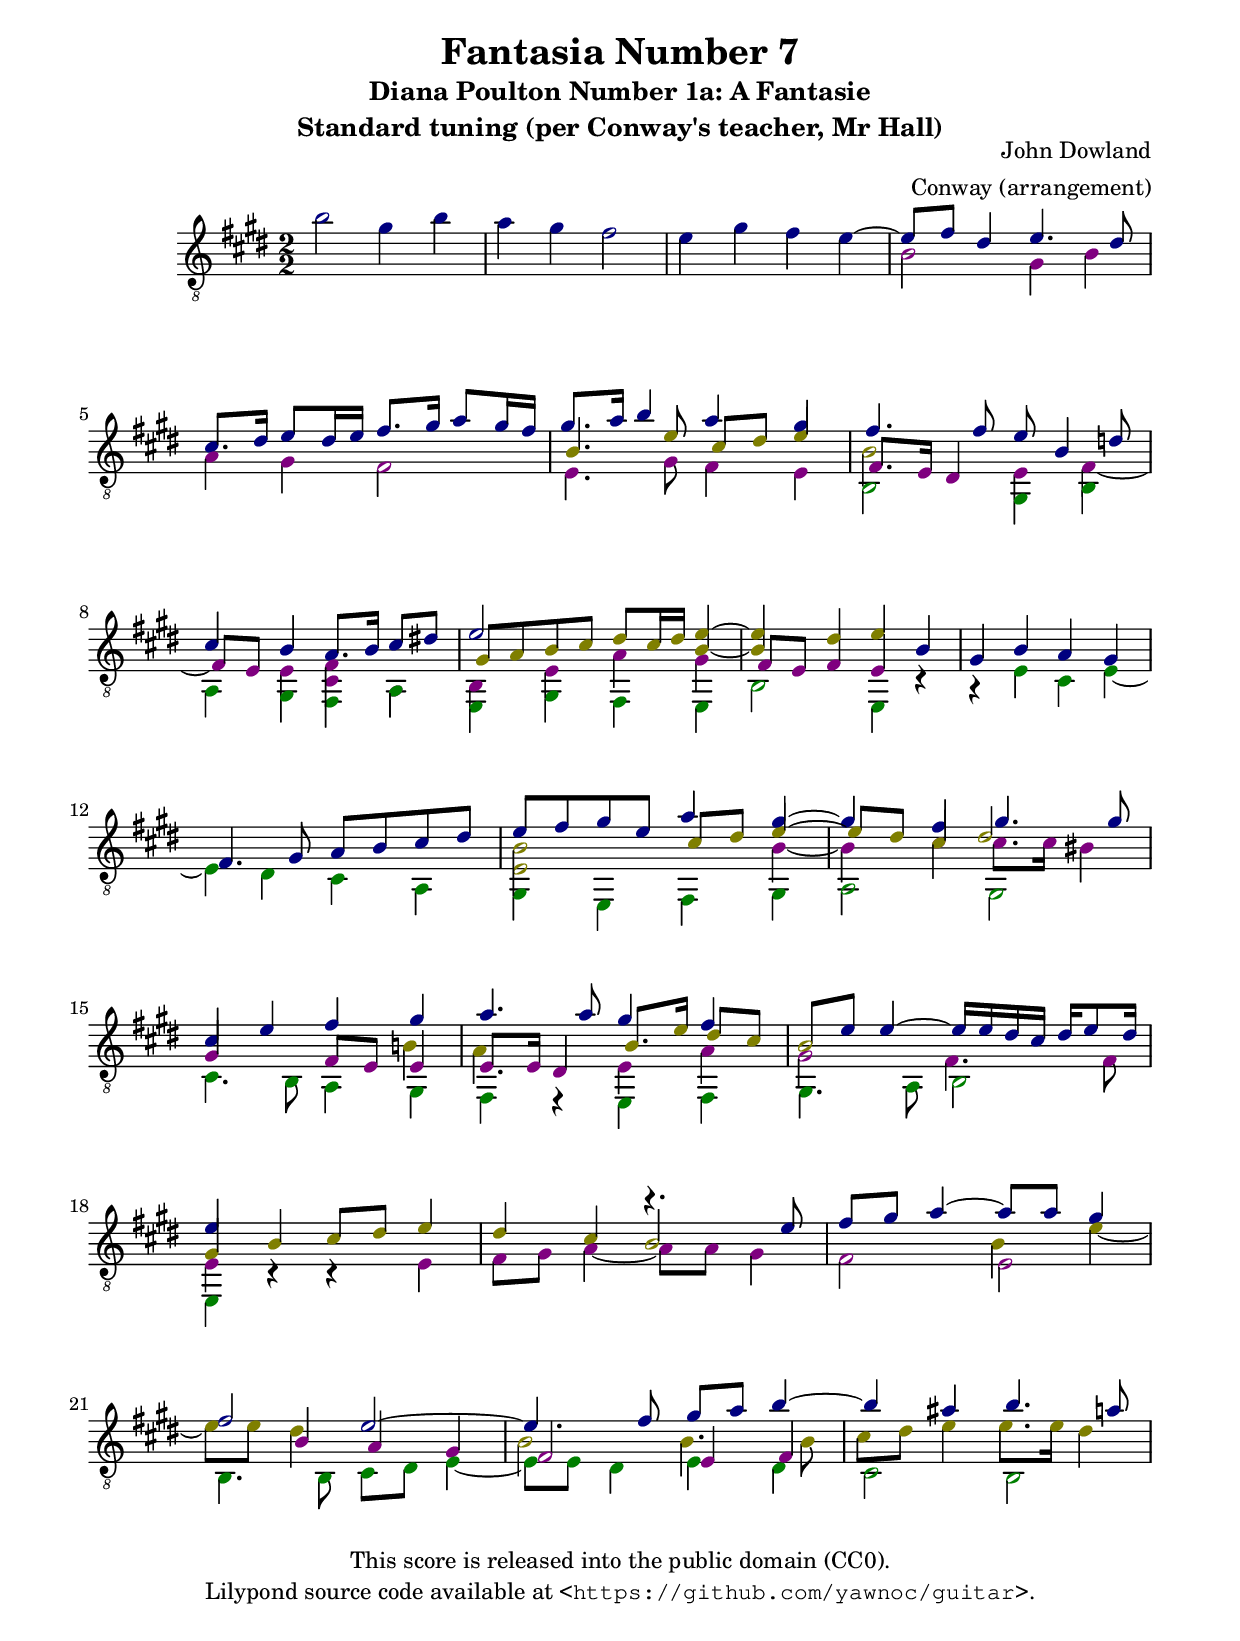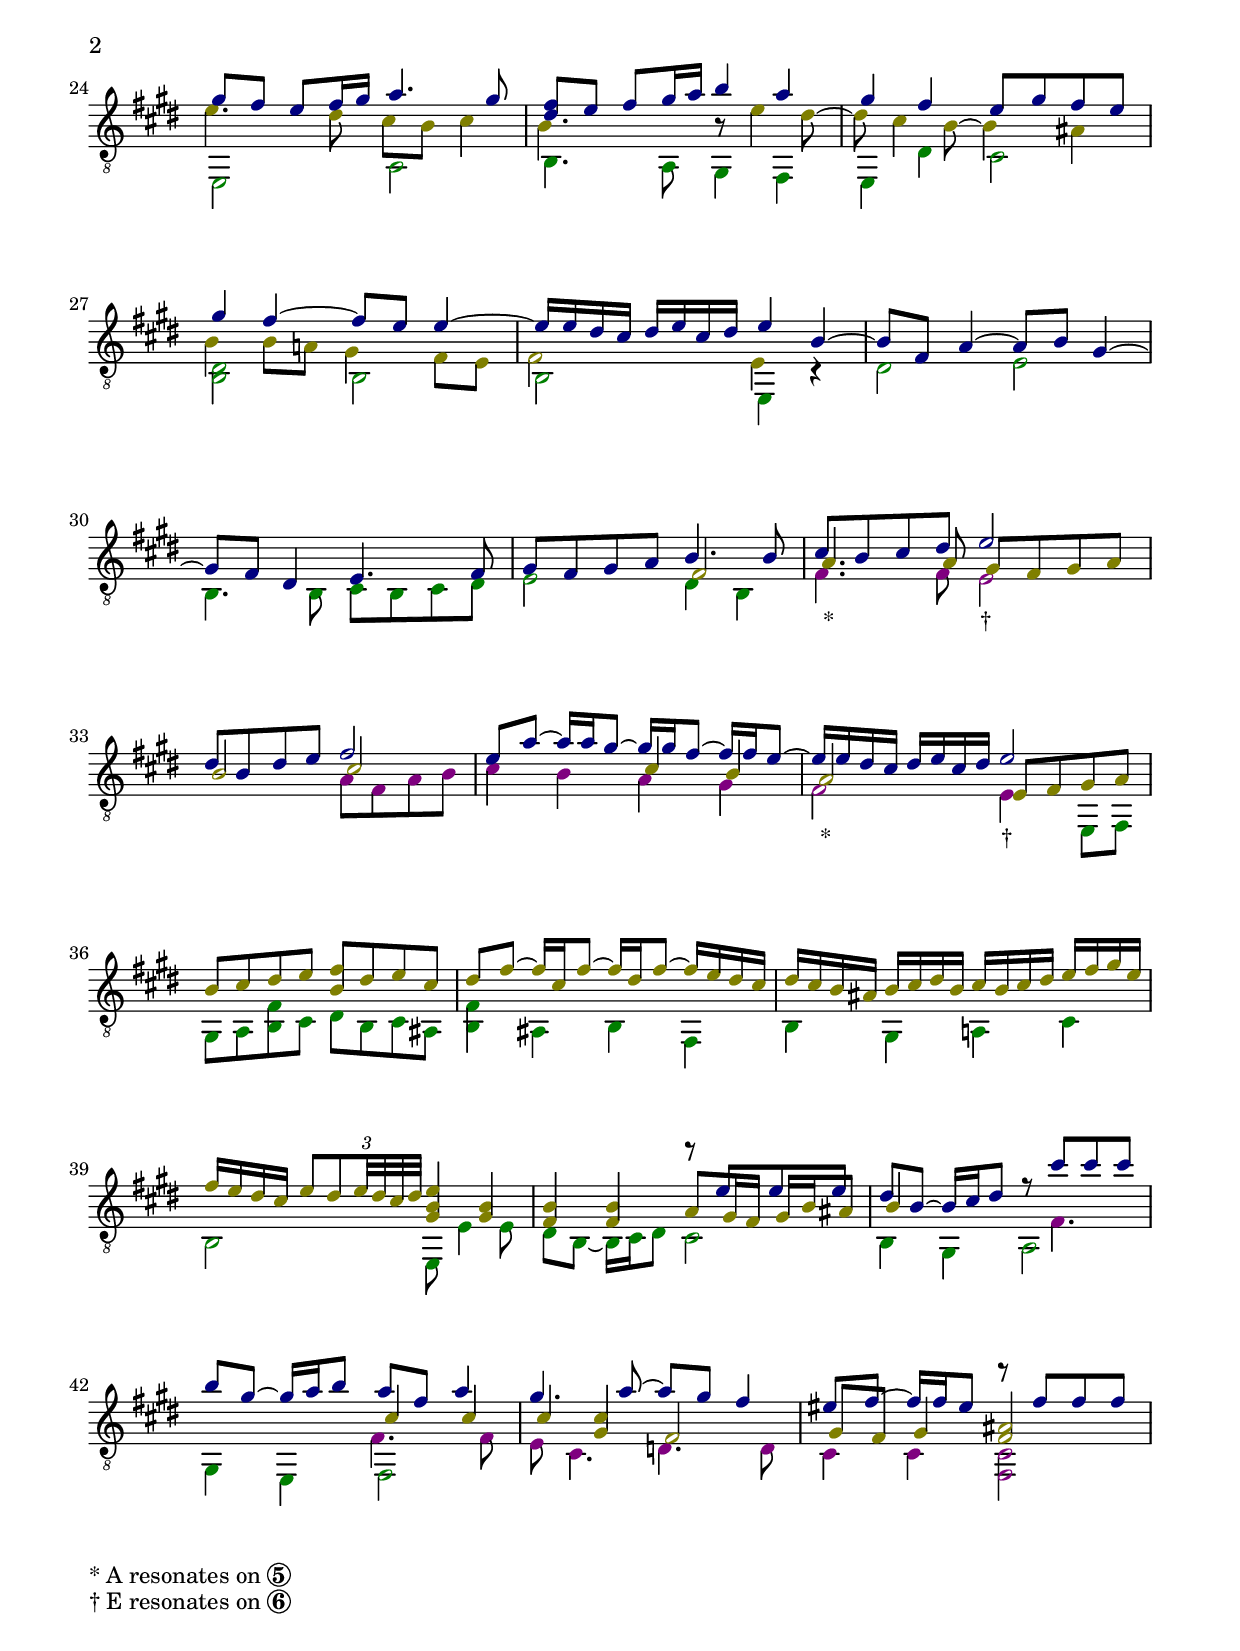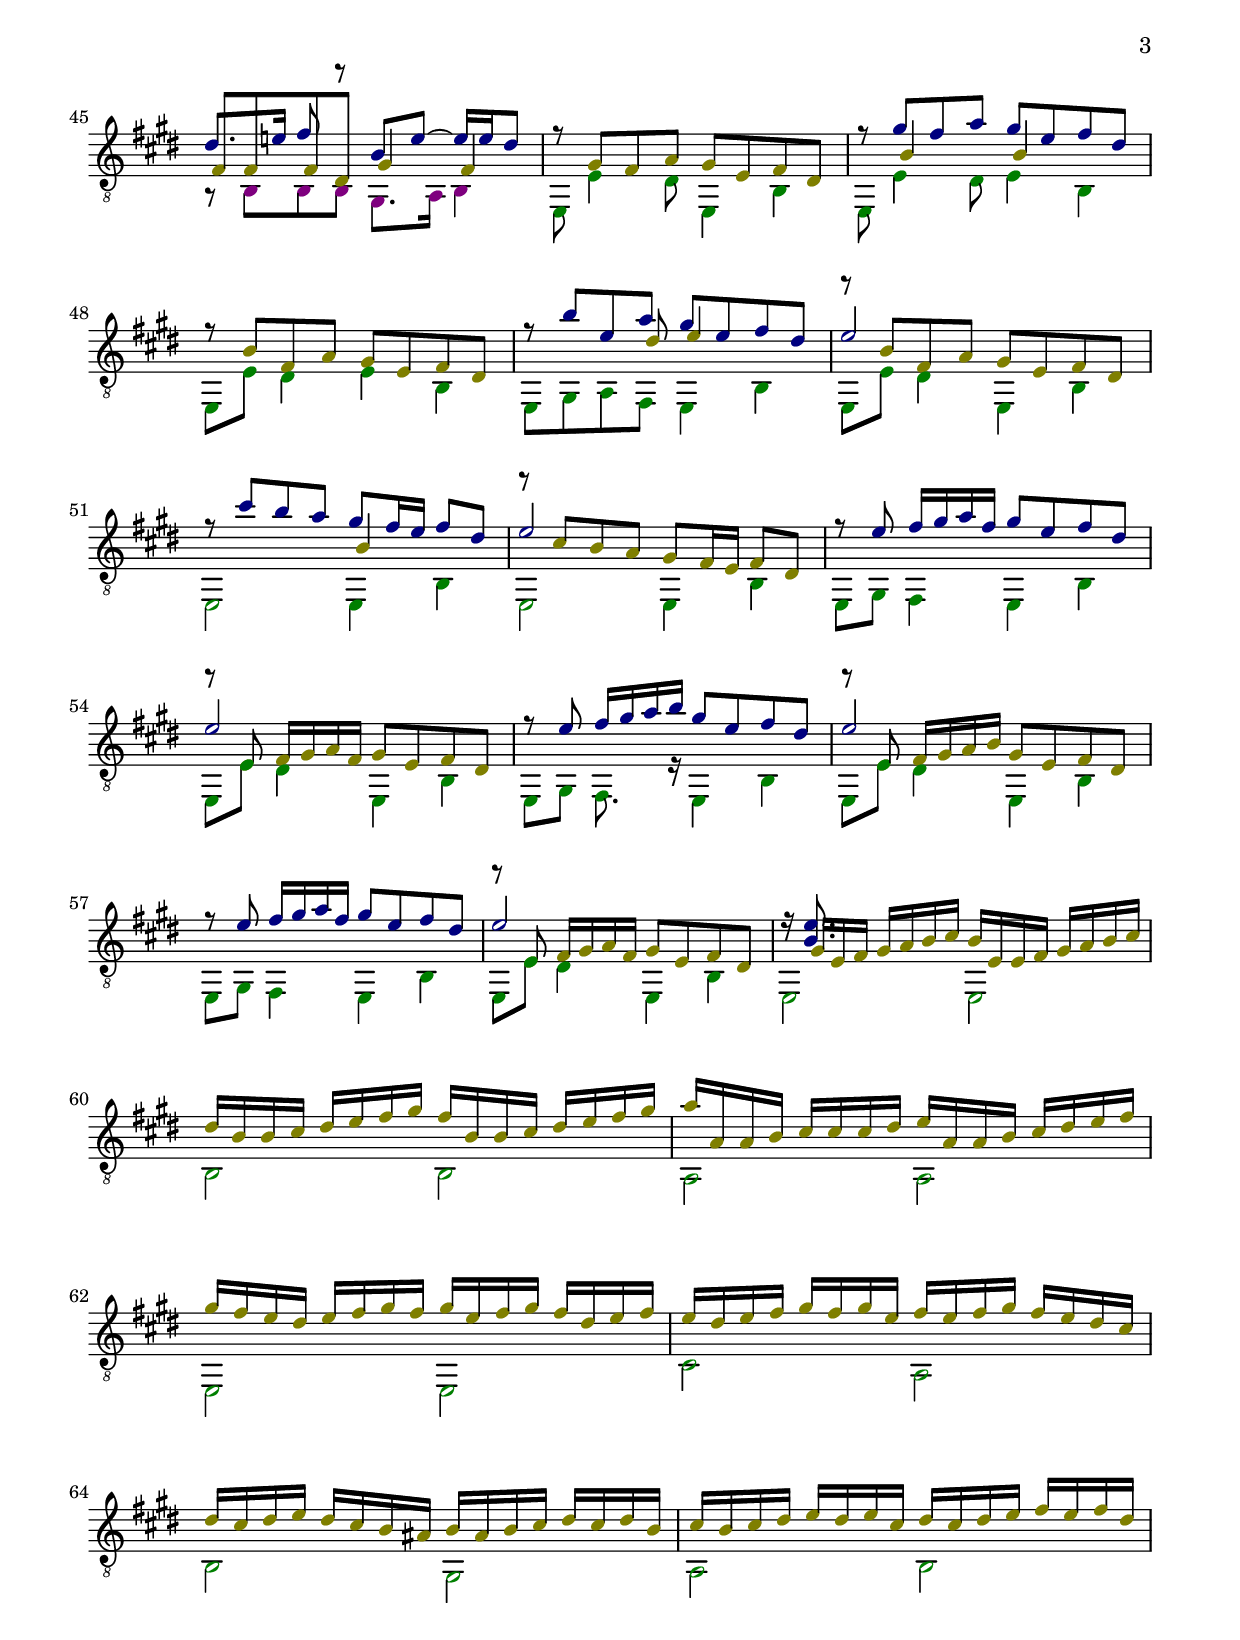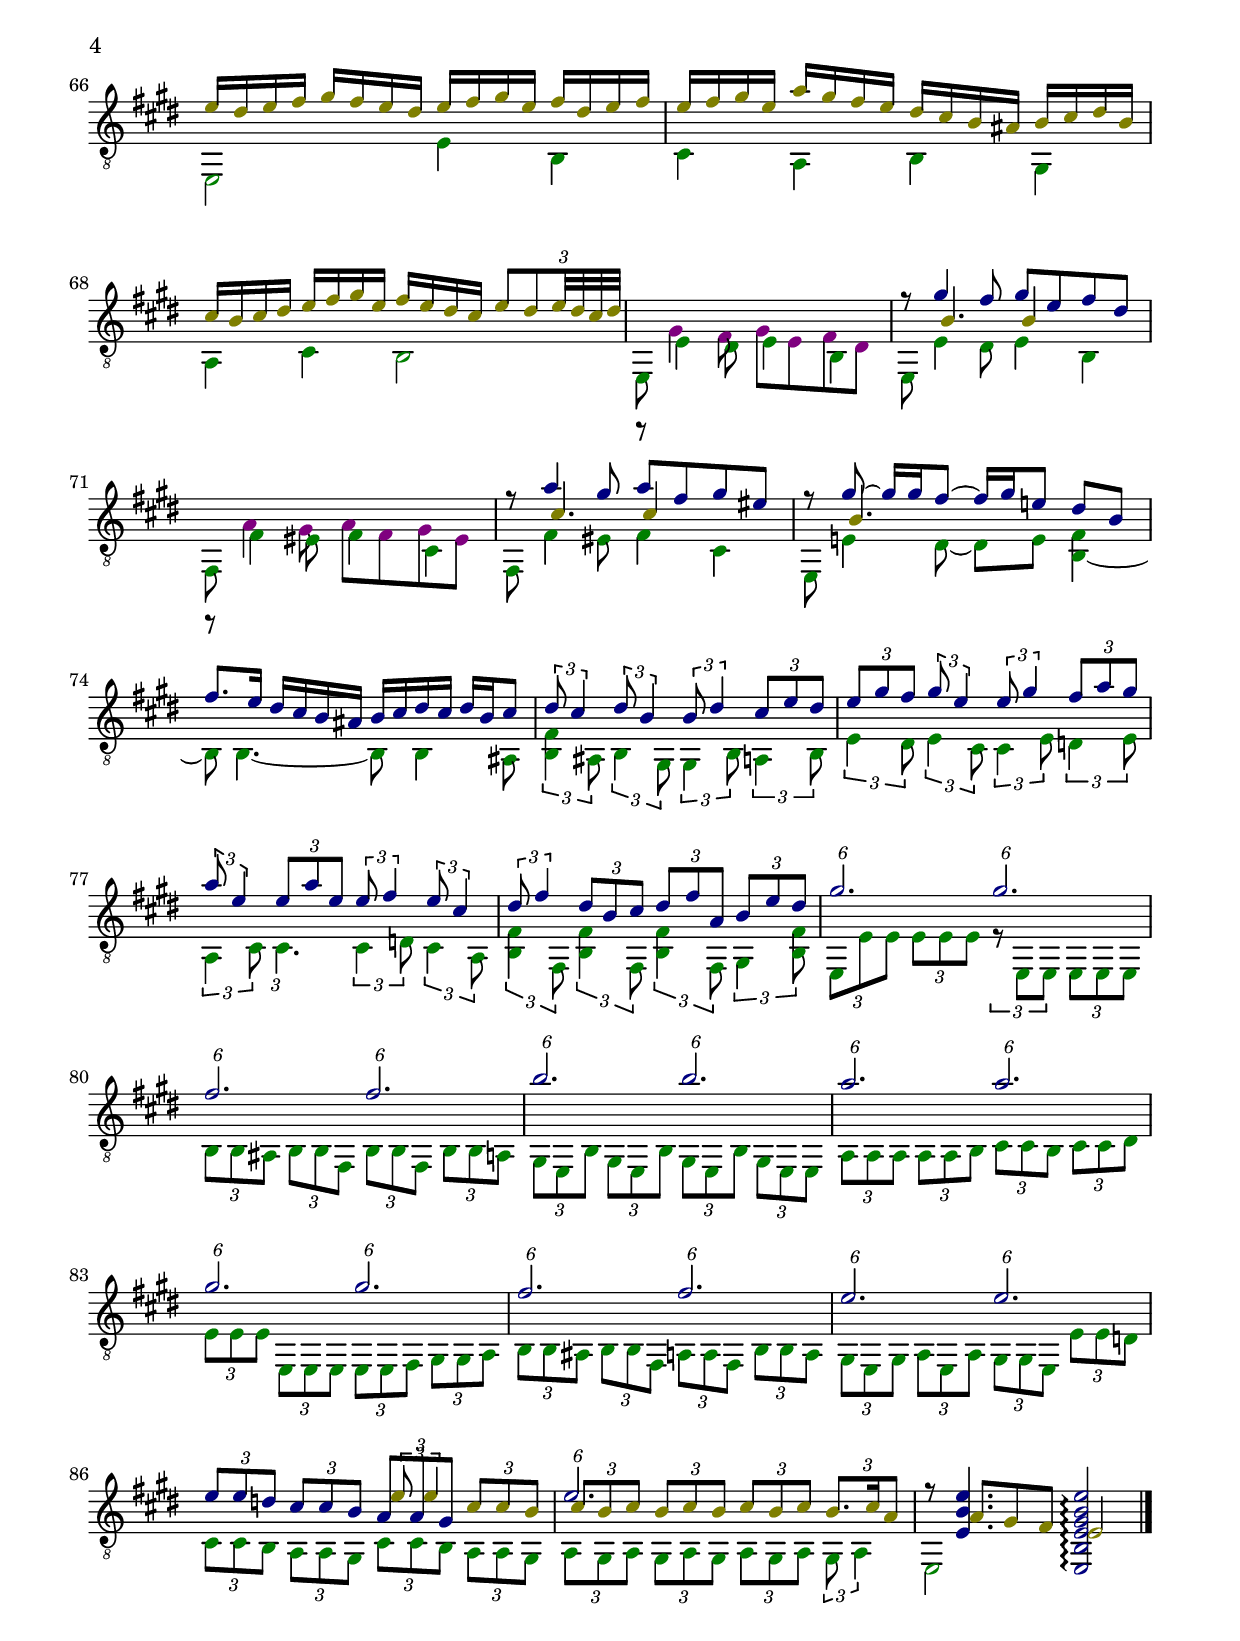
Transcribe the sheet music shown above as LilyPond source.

\version "2.18.2"


%%%%%%%%%%%%%%%%%%%%%%%%%%%%%%%%%%%%%%%%%%%%%%%%%%%%%%%%%%%%%%%%
% General
%%%%%%%%%%%%%%%%%%%%%%%%%%%%%%%%%%%%%%%%%%%%%%%%%%%%%%%%%%%%%%%%

\paper {
  top-margin = 1.5\cm
  left-margin = 1.5\cm
  right-margin = 1.5\cm
  bottom-margin = 1.5\cm
  ragged-last-bottom = ##f
  footnote-separator-markup = \markup { \vspace #1.5 }
}

globalSettings = {
  \accidentalStyle modern
  \compressFullBarRests
  \mergeDifferentlyHeadedOn
  \mergeDifferentlyDottedOn
  \numericTimeSignature
  \pointAndClickOff
  \override TextScript.extra-offset = #'(0 . 0.7)
  \override Score.FootnoteItem.annotation-line = ##f
}

origin-url = "https://github.com/yawnoc/guitar"

\header {
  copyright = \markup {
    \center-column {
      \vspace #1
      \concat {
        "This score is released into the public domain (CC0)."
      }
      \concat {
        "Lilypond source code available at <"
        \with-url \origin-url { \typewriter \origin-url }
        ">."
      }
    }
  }
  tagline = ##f
}

triplet = #(define-music-function
  (parser location music) (ly:music?)
  #{
    \tuplet 3/2 { $music }
  #}
)

tripletDuple = #(define-music-function
  (parser location music) (ly:music?)
  #{
    \tuplet 6/4 { $music }
  #}
)

overrideBeamedStemLengths = #(define-scheme-function
  (parser location lengths) (list?)
  #{
    \override Stem.details.beamed-lengths = $lengths
  #}
)
revertBeamedStemLengths = { \revert Stem.details.beamed-lengths }

overrideBeamVerticalPositions = #(define-scheme-function
  (parser location positions) (pair?)
  #{
    \override Beam.positions = $positions
  #}
)

%%%%%%%%%%%%%%%%%%%%%%%%%%%%%%%%%%%%%%%%%%%%%%%%%%%%%%%%%%%%%%%%
% Semantic bar lines
%%%%%%%%%%%%%%%%%%%%%%%%%%%%%%%%%%%%%%%%%%%%%%%%%%%%%%%%%%%%%%%%

barLineGoto = { \bar "||" }
barLineKeyChange = { \bar "||" }
barLineEnd = { \bar "|." }

%%%%%%%%%%%%%%%%%%%%%%%%%%%%%%%%%%%%%%%%%%%%%%%%%%%%%%%%%%%%%%%%
% Guitar notation
%%%%%%%%%%%%%%%%%%%%%%%%%%%%%%%%%%%%%%%%%%%%%%%%%%%%%%%%%%%%%%%%

stringNumbersAbove = { \set stringNumberOrientations = #'(up) }
stringNumbersBelow = { \set stringNumberOrientations = #'(down) }

fingeringAbove = { \set fingeringOrientations = #'(up) }
fingeringBelow = { \set fingeringOrientations = #'(down) }
fingeringAleft = { \set fingeringOrientations = #'(left) }
fingeringAright = { \set fingeringOrientations = #'(right) }

startGraceMusic = {
  <>(
  \override Fingering.font-size = -6
}
stopGraceMusic = {
  \revert Fingering.font-size
  <>)
}

overrideHorizontalShift = #(define-scheme-function
  (parser location distance) (number?)
  #{
    \override NoteColumn.force-hshift = $distance
  #}
)
revertHorizontalShift = { \revert NoteColumn.force-hshift }

barreSpan = #(define-music-function
  (parser location label offsetPair music)
  (string? (pair? (cons 0 0)) ly:music?)
  (let
    (
      (elements (extract-named-music music '(NoteEvent EventChord)))
    )
    (if
      (pair? elements)
      (let
        (
          (first-element (first elements))
          (last-element (last elements))
        )
        (set!
          (ly:music-property first-element 'articulations)
          (cons
            (make-music 'TextSpanEvent 'span-direction -1)
            (ly:music-property first-element 'articulations)
          )
        )
        (set!
          (ly:music-property last-element 'articulations)
          (cons
            (make-music 'TextSpanEvent 'span-direction 1)
            (ly:music-property last-element 'articulations)
          )
        )
      )
    )
  )
  #{
    \once \override TextSpanner.font-shape = #'upright
    \once \override TextSpanner.style = #'line
    \once \override TextSpanner.extra-offset = #offsetPair
    \once \override TextSpanner.bound-details = #`(
      (left
        (text . ,#{ \markup { \raise #-0.7 { #label \hspace #0.7 }} #})
        (Y . 0)
        (padding . -0.8)
        (attach-dir . -2)
      )
      (right
        (text . ,#{ \markup { \draw-line #'(0 . -1.3) } #}) ;; draw hook
        (Y . 0)
        (padding . -0.5)
        (attach-dir . 2)
      )
    )
    \once \override TextSpanner #'after-line-breaking = #(lambda (grob)
      (let*
        (
          (originalGrob (ly:grob-original grob))
          (splitGrobs (ly:spanner-broken-into originalGrob))
        )
        (if
          (and
            (>= (length splitGrobs) 2)
            (not (eq? (car (last-pair splitGrobs)) grob))
          )
          (begin
            (ly:grob-set-nested-property! grob
              '(bound-details right text)
              #{ \markup { \draw-line #'(0 . 0) } #} ;; suppress draw hook
            )
            (ly:grob-set-property! grob
              'extra-offset
              (cons
                (car offsetPair)
                (+ (cdr offsetPair) 0.7) ;; correction for suppressed hook
              )
            )
            (ly:grob-set-nested-property! grob
              '(bound-details right padding)
              #'-3 ;; increase spanner length
            )
          )
        )
      )
    )
    $music
  #}
)

barre = #(define-scheme-function
  (parser location label) (string?)
  #{
    \markup {
      \center-align {
        \hspace #0.7
        $label
      }
    }
  #}
)

nudgeNextBarre = #(define-scheme-function
  (parser location distance) (number?)
  #{
    \once \override TextScript.X-offset = $distance
  #}
)

position = #(define-scheme-function
  (parser location label) (string?)
  #{
    \markup {
      \center-align {
        \hspace #0.5
        $label
      }
    }
  #}
)

#(define-markup-command
  (markupString layout properties stringNumber) (markup?)
  (interpret-markup layout properties
    #{
      \markup \circle { \bold #stringNumber }
    #}
  )
)

#(define-markup-command
  (resonatesOn layout properties note stringNumber) (markup? markup?)
  (interpret-markup layout properties
    #{
      \markup { #note "resonates on" \markupString #stringNumber }
    #}
  )
)

%%%%%%%%%%%%%%%%%%%%%%%%%%%%%%%%%%%%%%%%%%%%%%%%%%%%%%%%%%%%%%%%
% Goto statements
%%%%%%%%%%%%%%%%%%%%%%%%%%%%%%%%%%%%%%%%%%%%%%%%%%%%%%%%%%%%%%%%

overrideGotoVisibility = {
  \once \override Score.RehearsalMark #'break-visibility = #'#(#t #t #f)
}

makeGotoMark = #(define-scheme-function
  (parser location label) (string?)
  #{
    \mark \markup { \small \italic $label }
  #}
)

simultaneousMarkSeparator = {
  \cadenzaOn
    s1073741824 % stupid, but works
  \cadenzaOff
}

coda = {
  \overrideGotoVisibility
  \mark \markup { \musicglyph #"scripts.coda" }
}

fine = {
  \overrideGotoVisibility
  \makeGotoMark Fine
}

dcAlCoda = {
  \overrideGotoVisibility
  \makeGotoMark "D.C. al Coda"
}

dcAlFine = {
  \overrideGotoVisibility
  \makeGotoMark "D.C. al Fine"
}

toCoda = {
  \overrideGotoVisibility
  \makeGotoMark "to Coda"
}



\header {
  title = "Fantasia Number 7"
  subtitle = \markup {
    \center-column {
      "Diana Poulton Number 1a: A Fantasie"
      "Standard tuning (per Conway's teacher, Mr Hall)"
    }
  }
  composer = "John Dowland"
  arranger = "Conway (arrangement)"
}


initialSignatures = {
  \clef "treble_8"
  \key e \major
  \time 2/2
  \set Timing.beamExceptions = #'()
  \set Timing.baseMoment = #(ly:make-moment 1/4)
  \set Timing.beatStructure = #'(1 1 1 1)
  \set Timing.beamExceptions = #'(
    (
      end
        .
      (
        ((1 . 8) . (4 4)) ;; quavers by fours
        ((1 . 12) . (3 3 3 3)) ;; anything shorter by beat
      )
    )
  )
}


highVoiceMusic = {
  
  \override NoteHead.color = #darkblue
  
  % Main theme high
  \barNumberCheck #1
  \relative c'' {
    \stemDown
    b2 gis4 b |
    a gis fis2 |
    e4 gis fis e~ |
    \stemUp
    e8 fis dis4 e4. dis8 |
    cis8. dis16 e8 dis16 e fis8. gis16 a8 gis16 fis |
    gis8. a16 b4 a gis |
    \once \overrideHorizontalShift #0.3 fis4. fis8 e8 b4 d8 |
    cis4 b a8. b16 cis8 dis |
    e2 s2 |
    s2 s4
  }
  
  % Main theme low
  \barNumberCheck #10
  \relative c' {
    b4 |
    gis b a gis |
    fis4. gis8 a b cis dis |
    e fis gis e a4 gis~ |
    gis
      \shiftOn
        \once \overrideHorizontalShift #0
        fis
      \shiftOff
      \once \overrideHorizontalShift #0.45 gis4. gis8 |
    cis,4 e fis gis |
    a4. a8 gis4 fis |
    \once \hide NoteHead b,8 e e4~ e16 e dis cis dis16 e8 dis16 |
    e4
  }
  
  % Tee-tee taa high
  \barNumberCheck #18
  \relative c'' {
    s4 s2 |
    s2 c4.\rest e,8 |
    fis8 gis a4~ a8 a gis4 |
    fis2 e2~ |
    e4. fis8 gis8 a b4~ |
    b ais b4. a8 |
    gis8 fis e8 fis16 gis a4. gis8 |
    <fis dis>8 e fis8 gis16 a b4 a |
    gis fis e8 gis fis e |
    gis4 fis~ fis8 e e4~ |
    e16 e dis cis dis e cis dis e4
  }
  
  % Tee-tee taa low
  \barNumberCheck #28
  \relative c' {
    b4~ |
    b8 fis a4~ a8 b gis4~ |
    gis8 fis dis4 e4. fis8 |
    gis fis gis a b4. b8 |
    cis b cis dis e2 |
    dis8 b dis e fis2 |
    e8 a~ a16 a gis8~ gis16 gis fis8~ fis16 fis e8~ |
    e16 e dis cis dis e cis dis e2 |
  }
  
  % Ascending scale
  \barNumberCheck #36
  {
    s1 * 3 |
    s2
  }
  
  % Tee-tee-tee
  \barNumberCheck #39
  \relative c' {
    s2 |
    s2 r8 e e e |
    dis b~ b16 cis dis8 r8 cis' cis cis |
    b8 gis~ gis16 a b8 a8 fis a4 |
    gis4. a8~ a gis fis4 |
    eis8 fis~ fis16 fis eis8 r8 fis fis fis |
    dis8. e16 fis8 r b,8 e~ e16 e dis8 |
  }
  
  % Majestic theme
  \barNumberCheck #46
  \relative c'' {
    s1 |
    r8 gis fis a gis e fis dis |
    s1 |
    r8 b' e, a gis e fis dis |
    e2 s2 |
    r8 cis' b a gis8 fis16 e fis8 dis |
    e2 s2 |
    r8 e fis16 gis a fis gis8 e fis dis |
    e2 s2 |
    r8 e fis16 gis a b gis8 e fis dis |
    e2 s2 |
    r8 e fis16 gis a fis gis8 e fis dis |
    e2 s2 |
  }
  
  % Scale runs
  \barNumberCheck #59
  \relative c' {
    r16 <e b>8. s4 s2 |
    s1 * 9 |
  }
  
  % Majestic interlude
  \barNumberCheck #69
  \relative c'' {
    s1 |
    r8 gis4 fis8 gis e fis dis |
    s1 |
    r8 a'4 gis8 a fis gis eis |
    r8 gis~ gis16 gis fis8~ fis16 gis e8 dis b |
    fis'8. e16 dis cis b ais
      b16 cis dis cis dis b cis8 |
  }
  
  % Triple runs
  \barNumberCheck #75
  \relative c' {
    \triplet { dis8 cis4 } \triplet { dis8 b4 }
      \triplet { b8 dis4 } \triplet { cis8 e dis } |
    \triplet { e8 gis fis } \triplet { gis8 e4 }
      \triplet { e8 gis4 } \triplet { fis8 a gis } |
    \triplet { a8 e4 } \triplet { e8 a e }
      \triplet { e8 fis4 } \triplet { e8 cis4 } |
    \triplet { dis8 fis4 } \triplet { dis8 b cis }
      \triplet { dis8 fis a, } \triplet { b e dis } |
    \tripletDuple { gis2. } \tripletDuple { gis } |
    \tripletDuple { fis } \tripletDuple { fis } |
    \tripletDuple { b } \tripletDuple { b } |
    \tripletDuple { a } \tripletDuple { a } |
    \tripletDuple { gis } \tripletDuple { gis } |
    \tripletDuple { fis } \tripletDuple { fis } |
    \tripletDuple { e } \tripletDuple { e } |
    \triplet { e8 e d } \triplet { cis cis b }
      \triplet { a a gis } s4 |
    \tripletDuple { e'2. } s2 |
  }
  
  % Finishing chords
  \barNumberCheck #88
  \relative c {
    r8 <e b' e>4.
      <e, b' e gis b e>2 \arpeggio
      \barLineEnd
  }
  
}


lowVoiceMusic = {
  
  \override NoteHead.color = #darkgreen
  
  % Main theme high
  \barNumberCheck #1
  \relative c {
    s1 * 6 |
    b2 gis4 b |
    a gis fis a |
    e gis fis e |
    b'2 e,4
  }
  
  % Main theme low
  \barNumberCheck #10
  \relative c {
    r4 |
    r4 e cis e~ |
    e dis cis a |
    gis e fis gis |
    a2 gis |
    cis4. b8 a4 gis |
    fis r e fis |
    gis4. a8 b2 |
    e,4
  }
  
  % Tee-tee taa high
  \barNumberCheck #18
  \relative c {
    s4 s4 s4 |
    s1 * 2 |
    b4. b8 cis8 dis e4~ |
    e8 e dis4 e4 dis |
    cis2 b |
    e, a |
    b4. a8 gis4 fis |
    e dis' cis2 |
    <b dis> b |
    b e,4
  }
  
  % Tee-tee taa low
  \barNumberCheck #28
  \relative c {
    r4 |
    dis2 e |
    b4. b8 cis b cis dis |
    e2 dis4 b |
    s1 * 3 |
    s2
  }
  
  % Ascending scale
  \barNumberCheck #35
  \relative c, {
    s4 e8 fis |
    gis a <b fis'> cis dis b cis ais |
    <b fis'>4 ais b fis |
    b gis a cis |
    b2
  }
  
  % Tee-tee-tee
  \barNumberCheck #39
  \relative c, {
    e8 e'4 e8 |
    dis8 b~ b16 cis dis8 cis2 |
    b4 gis a2 |
    gis4 e fis2 |
    s1 * 3 |
  }
  
  % Majestic theme
  \barNumberCheck #46
  \relative c, {
    e8 e'4 dis8 e,4 b' |
    e,8 e'4 dis8 e4 b |
    e,8 e' dis4 e b |
    e,8 gis a fis e4 b' |
    e,8 e' dis4 e, b' |
    e,2 e4 b' |
    e,2 e4 b' |
    e,8 gis fis4 e b' |
    e,8 e' dis4 e, b' |
    e,8[ gis] fis8. r16 e4 b' |
    e,8 e' dis4 e, b' |
    e,8 gis fis4 e b' |
    e,8 e' dis4 e, b' |
  }
  
  % Scale runs
  \barNumberCheck #59
  \relative c, {
    e2 e |
    b' b |
    a a |
    e e |
    cis' a |
    b gis |
    a b |
    e, e'4 b |
    cis a b gis |
    a cis b2 |
  }
  
  % Majestic interlude
  \barNumberCheck #69
  \relative c, {
    e8 e'4 dis8 e4 b |
    e,8 e'4 dis8 e4 b |
    fis8 fis'4 eis8 fis4 cis |
    fis,8 fis'4 eis8 fis4 cis |
    e,8 e'4 dis8~ dis e <b~ fis'>4 |
    b8 b4.~ b8 b4 ais8 |
  }
  
  % Triple runs
  \barNumberCheck #75
  \relative c {
    \triplet { <b fis'>4 ais8 } \triplet { b4 gis8 }
      \triplet { gis4 b8 } \triplet { a4 b8 } |
    \triplet { e4 dis8 } \triplet { e4 cis8 }
      \triplet { cis4 e8 } \triplet { d4 e8 } |
    \triplet { a,4 cis8 } \triplet { cis4. }
      \triplet { cis4 d8 } \triplet { cis4 a8 } |
    \triplet { <b fis'>4 fis8 } \triplet { <b fis'>4 fis8 }
      \triplet { <b fis'>4 fis8 } \triplet { gis4 <b fis'>8 } |
    \triplet { e,8 e' e } \triplet { e e e }
      \triplet { r e, e } \triplet { e e e } |
    \triplet { b' b ais } \triplet { b b fis }
      \triplet { b b fis } \triplet { b b a } |
    \triplet { gis e b' } \triplet { gis e b' }
      \triplet { gis e b' } \triplet { gis e e } |
    \triplet { a a a } \triplet { a a b }
      \triplet { cis cis b } \triplet { cis cis dis } |
    \triplet { e e e } \triplet { e, e e }
      \triplet { e e fis } \triplet { gis gis a } |
    \triplet { b b ais } \triplet { b b fis }
      \triplet { a a fis } \triplet { b b a } |
    \triplet { gis e gis } \triplet { a e a }
      \triplet { gis gis e } \triplet { e' e d } |
    \triplet { cis cis b } \triplet { a a gis }
      \triplet { cis cis b } \triplet { a a gis } |
    \triplet { a gis a } \triplet { gis a gis }
      \triplet { a gis a } \triplet { gis8 a4 } |
  }
  
  % Finishing chords
  \barNumberCheck #88
  \relative c, {
    e2 s2 |
  }
  
}


upperMiddleVoiceMusic = {
  
  \override NoteHead.color = #darkyellow
  
  % Main theme high
  \barNumberCheck #1
  \relative c' {
    s1 * 5 |
    \once \overrideHorizontalShift #0.4 b4. e8
      cis8 dis
      \once \overrideHorizontalShift #0 e4 |
    \stemDown
    \once \overrideHorizontalShift #0 b2 s2 |
    \stemUp
    s1 |
    gis8 a b cis dis8 cis16 \shiftOff dis <e~ b_~>4 |
    <e b> dis e
    \shiftOn
  }
  
  % Main theme low
  \barNumberCheck #10
  \relative c' {
    s4 |
    s1 * 2 |
    \stemDown
    \once \overrideHorizontalShift #0 <b e,>2
    \stemUp
      cis8 dis \once \overrideHorizontalShift #0 e4~ |
    e8 dis
      \shiftOff cis4 \shiftOn
      \once \overrideHorizontalShift #-0.75 dis2 |
    s2 s4 \stemDown b4 |
    a4 s4 \stemUp b8. e16 dis8 cis |
      \once \overrideHorizontalShift #-0.07
      \once \hide Stem
        b2
      s2 |
    \once \overrideHorizontalShift #0 gis4
  }
  
  % Tee-tee taa high
  \barNumberCheck #18
  \relative c' {
    b4 cis8 dis e4 |
    dis4 cis b2 |
    \stemDown
    s2 b4 e_~ |
    e8 e dis4 s2 |
    b2 b4. b8 |
    cis8 dis e4 e8. e16 dis4 |
    e4. dis8 cis8 b cis4 |
    b4. s8 b8\rest e4 dis8~ |
    dis8 cis4 b8~ b4 ais |
    b4 b8 a gis4 fis8 e |
    fis2 e4
    \stemUp
  }
  
  % Tee-tee taa low
  \barNumberCheck #28
  \relative c {
    s4 |
    s1 * 2 |
    s2 fis2 |
    \footnote "*" #'(0 . -4) \markup { "*" \resonatesOn A 5 }
    a4. a8 gis fis gis a |
    b2 cis |
    s2 cis4 b |
    \footnote "*" #'(0 . -4) \markup { }
    a2
  }
  
  % Ascending scale
  \barNumberCheck #35
  \relative c {
    e8 fis gis a |
    b cis dis e <fis b,> dis e cis |
    dis fis~ fis16 cis fis8~ fis16 dis fis8~ fis16 e dis cis |
    dis cis b ais b cis dis b cis b cis dis e fis gis e |
    fis e dis cis \triplet { e8 dis e32 dis cis dis } <e b gis>4
  }
  
  % Tee-tee-tee
  \barNumberCheck #39
  \relative c' {
    <b gis>4 |
    <b fis> <b fis> a8 gis16 fis gis16 b ais8 |
    b4 s4 s2 |
    s2 cis4 cis |
    cis <cis gis> fis,2 |
    gis8 fis gis4 <ais fis>2 |
    fis8 fis fis dis gis4 fis |
  }
  
  % Majestic theme
  \barNumberCheck #46
  \relative c' {
    r8 gis fis a gis e fis dis |
    s8 b'4 s8 b4 s4 |
    r8 b8 fis a gis e fis dis |
    s4. dis'8 e4 s4 |
    r8 b8 fis a gis e fis dis |
    s2 b'4 s4 |
    r8 cis b a gis8 fis16 e fis8 dis |
    s1 |
    r8 e fis16 gis a fis gis8 e fis dis |
    s1 |
    r8 e fis16 gis a b gis8 e fis dis |
    s1 |
    r8 e fis16 gis a fis gis8 e fis dis |
  }
  
  % Scale runs
  \barNumberCheck #59
  \relative c' {
    s16 gis e fis gis a b cis
      b e, e fis gis a b cis |
    dis b b cis dis e fis gis
      fis b, b cis dis e fis gis |
    a a, a b cis cis cis dis
      e a, a b cis dis e fis |
    gis fis e dis e fis gis fis
      gis e fis gis fis dis e fis |
    e dis e fis gis fis gis e
      fis e fis gis fis e dis cis |
    dis cis dis e dis cis b ais
      b ais b cis dis cis dis b |
    cis b cis dis e dis e cis
      dis cis dis e fis e fis dis |
    e dis e fis gis fis e dis
      e fis gis e
      fis dis e fis |
    e fis gis e
      a gis fis e
      dis cis b ais
      b cis dis b |
    cis b cis dis
      e fis gis e
      fis e dis cis
      \triplet { e8 dis e32 dis cis dis } |
  }
  
  % Majestic interlude
  \barNumberCheck #69
  \relative c' {
    s1 |
    s8 b4. b4 s4 |
    s1 |
    s8 cis4. cis4 s4 |
    s8 b4. s2 |
    s1 |
  }
  
  % Triple runs
  \barNumberCheck #75
  \relative c' {
    s1 * 11 |
    s2 \triplet { e8 e4 } \triplet { cis8 cis b } |
    \triplet { cis b cis } \triplet { b cis b }
      \triplet { cis b cis } \triplet { b8. cis16 a8 } |
  }
  
  % Finishing chords
  \barNumberCheck #88
  \relative c' {
    s8 a gis fis e2 |
  }
  
}


lowerMiddleVoiceMusic = {
  
  \override NoteHead.color = #darkmagenta
  
  % Main theme high
  \barNumberCheck #1
  \relative c' {
    s1 * 3 |
    \shiftOff
    b2 gis4 b |
    a gis fis2 |
    \once \overrideHorizontalShift #0.3 e4. gis8 fis4 e |
    \shiftOn
    \stemUp
    \overrideBeamedStemLengths #'(3)
    fis8. e16 dis4 \stemDown
    \revertBeamedStemLengths
      \overrideHorizontalShift #0 e4 fis~ |
      \revertHorizontalShift
    \stemUp
    fis8 e \stemDown
      \overrideHorizontalShift #0 e4 <cis fis>4 a |
    b e a gis |
      \revertHorizontalShift
    \stemUp
    fis8 e
      \overrideHorizontalShift #0 fis4 e
      \revertHorizontalShift
    \stemDown
  }
  
  % Main theme low
  \barNumberCheck #10
  \relative c {
    s4 |
    s1 * 2 |
    s2 s4 \overrideHorizontalShift #0 b'4~ |
    b \revertHorizontalShift
      \shiftOff cis \shiftOn
      \overrideBeamedStemLengths #'(3)
      \once \overrideHorizontalShift #0.3
        cis8. cis16
      \revertBeamedStemLengths
      bis4 |
    \stemUp
    \once \overrideHorizontalShift #0 gis4 s4
      \once \overrideHorizontalShift #0 fis8 e
      \once \overrideHorizontalShift #0 e4 |
    \once \overrideHorizontalShift #0 e8. e16 dis4
      \stemDown
      \overrideHorizontalShift #0 e4 a |
      \revertHorizontalShift
    \once \overrideHorizontalShift #-0.07 gis2 fis4. fis8 |
    \once \overrideHorizontalShift #0 e4
  }
  
  % Tee-tee taa high
  \barNumberCheck #18
  \relative c {
    \shiftOff
    r4 r e |
    fis8 gis a4~ a8 a gis4 |
    fis2 e |
    \shiftOn
    \stemUp
    s4 b' a gis |
    fis2 e4 fis |
    \stemDown
    s1 * 5 |
    s2 s4
  }
  
  % Tee-tee taa low
  \barNumberCheck #28
  \relative c {
    s4 |
    s1 * 3 |
    fis4. fis8
      \footnote "†" #'(0 . -2.5) \markup { "†" \resonatesOn E 6 }
      e2 |
    s2 a8 fis a b |
    cis4 b a gis |
    fis2
      \footnote "†" #'(0 . -2.5) \markup { }
      e4
  }
  
  % Ascending scale
  \barNumberCheck #35
  {
    s4 |
    s1 * 3 |
    s2
  }
  
  % Tee-tee-tee
  \barNumberCheck #39
  \relative c {
    s2 |
    s1 |
    s2 s8 fis4. |
    s2 fis4. fis8 |
    e8 cis4. d4. d8 |
    cis4 cis <cis fis,>2 |
    r8 b b b gis8. a16 b4 |
  }
  
  % Majestic theme
  \barNumberCheck #46
  {
    s1 * 13 |
  }
  
  % Scale runs
  \barNumberCheck #59
  {
    s1 * 10 |
  }
  
  % Majestic interlude
  \barNumberCheck #69
  \relative c' {
    r8 gis4 fis8 gis e fis dis |
    s1 |
    r8 a'4 gis8 a fis gis eis |
    s1 * 3 |
  }
  
}


allMusic = {
  \new Staff \with {
    midiInstrument = #"acoustic guitar (nylon)"
  }
  \globalSettings
  \initialSignatures
  <<
    << \highVoiceMusic >>
      \\
    << \lowVoiceMusic >>
      \\
    << \upperMiddleVoiceMusic >>
      \\
    << \lowerMiddleVoiceMusic >>
  >>
}


\score {
  \allMusic
}

\score {
  \allMusic
  \midi { }
}
